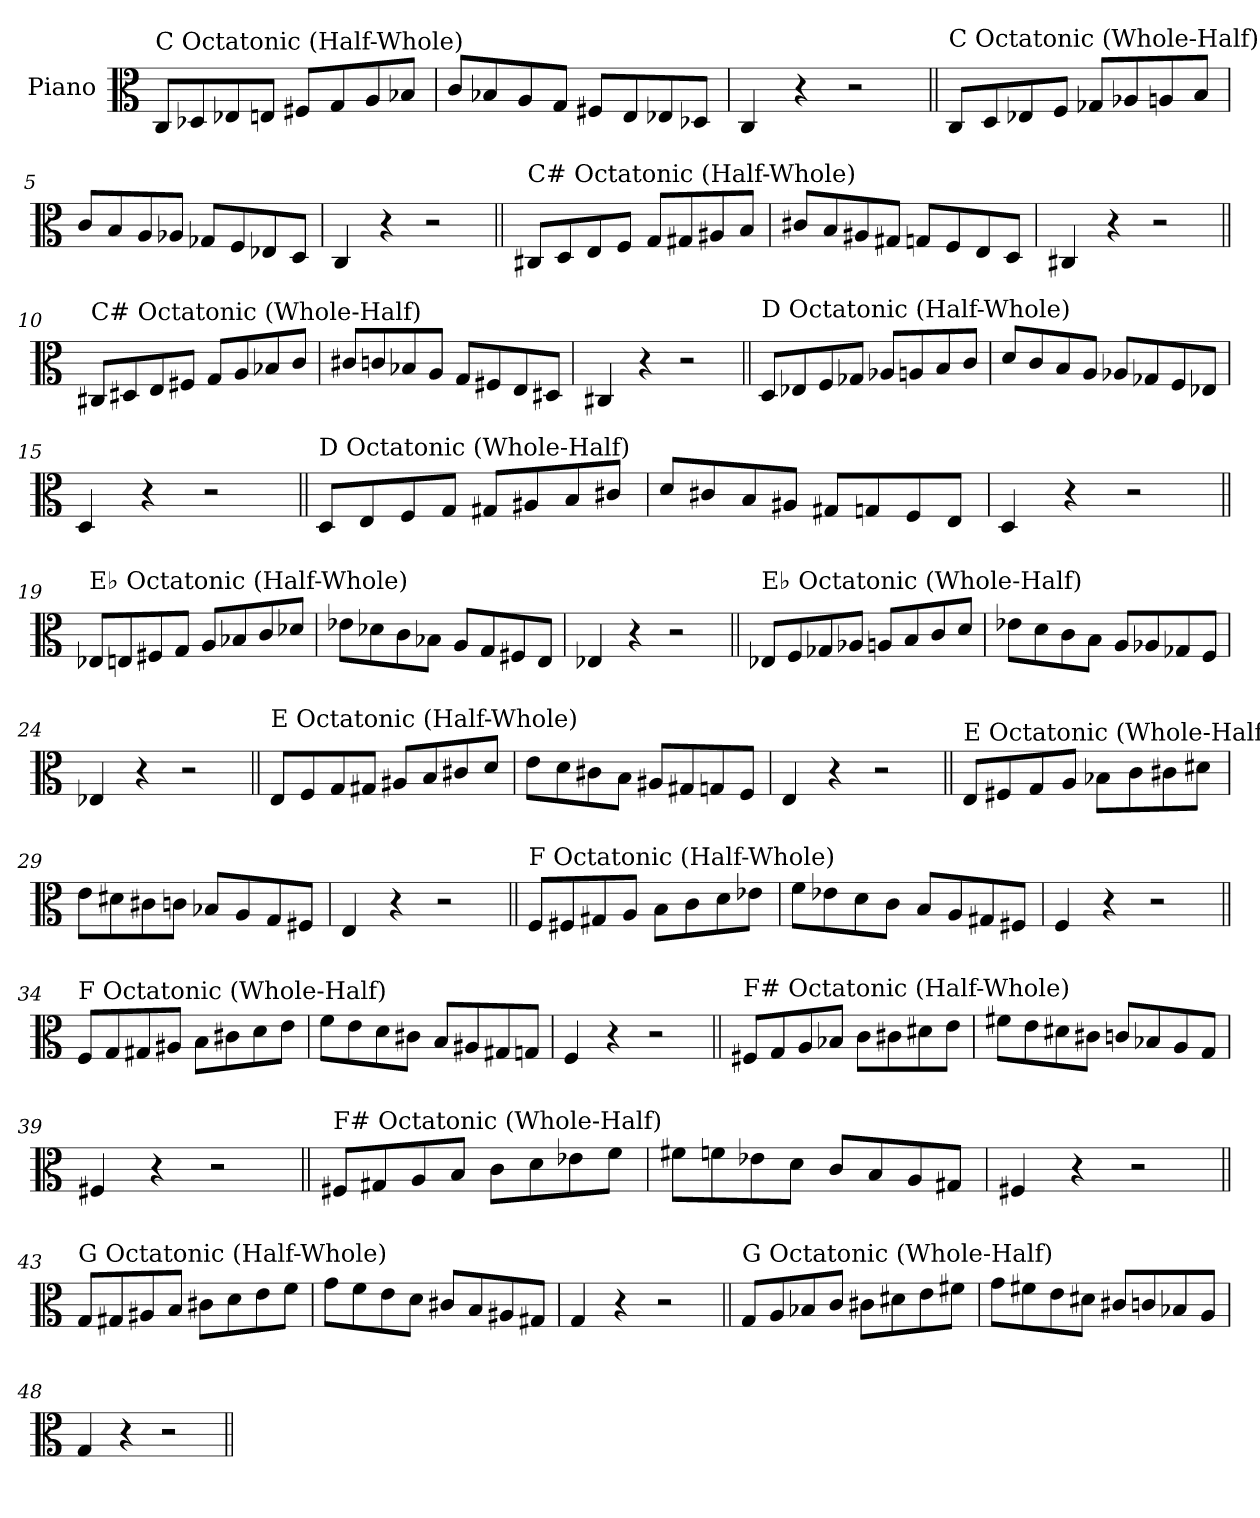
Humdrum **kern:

**kern
*part1
*staff1
*I"Piano
*I'Pno.
*clefC3
*k[]
=1
!LO:TX:a:t=C Octatonic (Half-Whole)
8C/L
8D-X/
8E-X/
8En/J
8F#X/L
8G/
8A/
8B-X/J
=2
8c/L
8B-X/
8A/
8G/J
8F#X/L
8E/
8E-X/
8D-X/J
=3
4C/
4r
2r
=4||
!LO:TX:a:t=C Octatonic (Whole-Half)
8C/L
8D/
8E-X/
8F/J
8G-X/L
8A-X/
8An/
8B/J
=5
8c/L
8B/
8A/
8A-X/J
8G-X/L
8F/
8E-X/
8D/J
=6
4C/
4r
2r
!!LO:LB:g=z
=7||
!LO:TX:a:t=C# Octatonic (Half-Whole)
8C#X/L
8D/
8E/
8F/J
8G/L
8G#X/
8A#X/
8B/J
=8
8c#X/L
8B/
8A#X/
8G#X/J
8Gn/L
8F/
8E/
8D/J
=9
4C#X/
4r
2r
=10||
!LO:TX:a:t=C# Octatonic (Whole-Half)
8C#X/L
8D#X/
8E/
8F#X/J
8G/L
8A/
8B-X/
8c/J
=11
8c#X/L
8cn/
8B-X/
8A/J
8G/L
8F#X/
8E/
8D#X/J
=12
4C#X/
4r
2r
!!LO:LB:g=z
=13||
!LO:TX:a:t=D Octatonic (Half-Whole)
8D/L
8E-X/
8F/
8G-X/J
8A-X/L
8An/
8B/
8c/J
=14
8d/L
8c/
8B/
8A/J
8A-X/L
8G-X/
8F/
8E-X/J
=15
4D/
4r
2r
=16||
!LO:TX:a:t=D Octatonic (Whole-Half)
8D/L
8E/
8F/
8G/J
8G#X/L
8A#X/
8B/
8c#X/J
=17
8d/L
8c#X/
8B/
8A#X/J
8G#X/L
8Gn/
8F/
8E/J
=18
4D/
4r
2r
!!LO:LB:g=z
=19||
!LO:TX:a:t=E♭ Octatonic (Half-Whole)
8E-X/L
8En/
8F#X/
8G/J
8A/L
8B-X/
8c/
8d-X/J
=20
8e-X\L
8d-X\
8c\
8B-X\J
8A/L
8G/
8F#X/
8E/J
=21
4E-X/
4r
2r
=22||
!LO:TX:a:t=E♭ Octatonic (Whole-Half)
8E-X/L
8F/
8G-X/
8A-X/J
8An/L
8B/
8c/
8d/J
=23
8e-X\L
8d\
8c\
8B\J
8A/L
8A-X/
8G-X/
8F/J
=24
4E-X/
4r
2r
!!LO:LB:g=z
=25||
!LO:TX:a:t=E Octatonic (Half-Whole)
8E/L
8F/
8G/
8G#X/J
8A#X/L
8B/
8c#X/
8d/J
=26
8e\L
8d\
8c#X\
8B\J
8A#X/L
8G#X/
8Gn/
8F/J
=27
4E/
4r
2r
=28||
!LO:TX:a:t=E Octatonic (Whole-Half)
8E/L
8F#X/
8G/
8A/J
8B-X\L
8c\
8c#X\
8d#X\J
=29
8e\L
8d#X\
8c#X\
8cn\J
8B-X/L
8A/
8G/
8F#X/J
=30
4E/
4r
2r
!!LO:LB:g=z
=31||
!LO:TX:a:t=F Octatonic (Half-Whole)
8F/L
8F#X/
8G#X/
8A/J
8B\L
8c\
8d\
8e-X\J
=32
8f\L
8e-X\
8d\
8c\J
8B/L
8A/
8G#X/
8F#X/J
=33
4F/
4r
2r
=34||
!LO:TX:a:t=F Octatonic (Whole-Half)
8F/L
8G/
8G#X/
8A#X/J
8B\L
8c#X\
8d\
8e\J
=35
8f\L
8e\
8d\
8c#X\J
8B/L
8A#X/
8G#X/
8Gn/J
=36
4F/
4r
2r
!!LO:PB:g=z
=37||
!LO:TX:a:t=F# Octatonic (Half-Whole)
8F#X/L
8G/
8A/
8B-X/J
8c\L
8c#X\
8d#X\
8e\J
=38
8f#X\L
8e\
8d#X\
8c#X\J
8cn/L
8B-X/
8A/
8G/J
=39
4F#X/
4r
2r
=40||
!LO:TX:a:t=F# Octatonic (Whole-Half)
8F#X/L
8G#X/
8A/
8B/J
8c\L
8d\
8e-X\
8f\J
=41
8f#X\L
8fn\
8e-X\
8d\J
8c/L
8B/
8A/
8G#X/J
=42
4F#X/
4r
2r
!!LO:LB:g=z
=43||
!LO:TX:a:t=G Octatonic (Half-Whole)
8G/L
8G#X/
8A#X/
8B/J
8c#X\L
8d\
8e\
8f\J
=44
8g\L
8f\
8e\
8d\J
8c#X/L
8B/
8A#X/
8G#X/J
=45
4G/
4r
2r
=46||
!LO:TX:a:t=G Octatonic (Whole-Half)
8G/L
8A/
8B-X/
8c/J
8c#X\L
8d#X\
8e\
8f#X\J
=47
8g\L
8f#X\
8e\
8d#X\J
8c#X/L
8cn/
8B-X/
8A/J
=48
4G/
4r
2r
=||
*-
